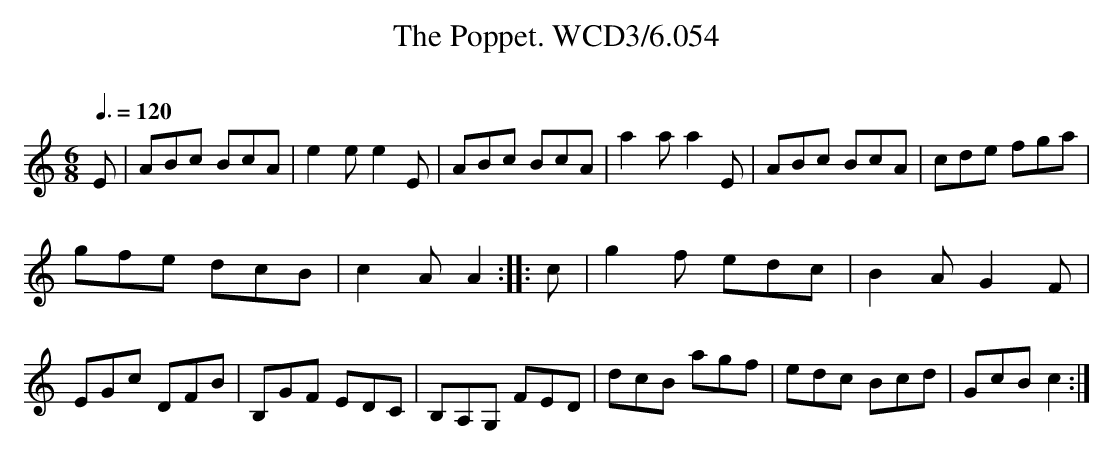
X:1
T:Poppet. WCD3/6.054, The
O:
M:6/8
Q:3/8=120
L:1/8
K:Am
E|ABc BcA|e2 e e2 E|ABc BcA|a2 a a2 E|ABc BcA|cde fga|
gfe dcB|c2 A A2::c|g2f edc|B2 A G2 F|
EGc DFB|B,GF EDC|B,A,G, FED|dcB agf|edc Bcd|GcB c2:|
